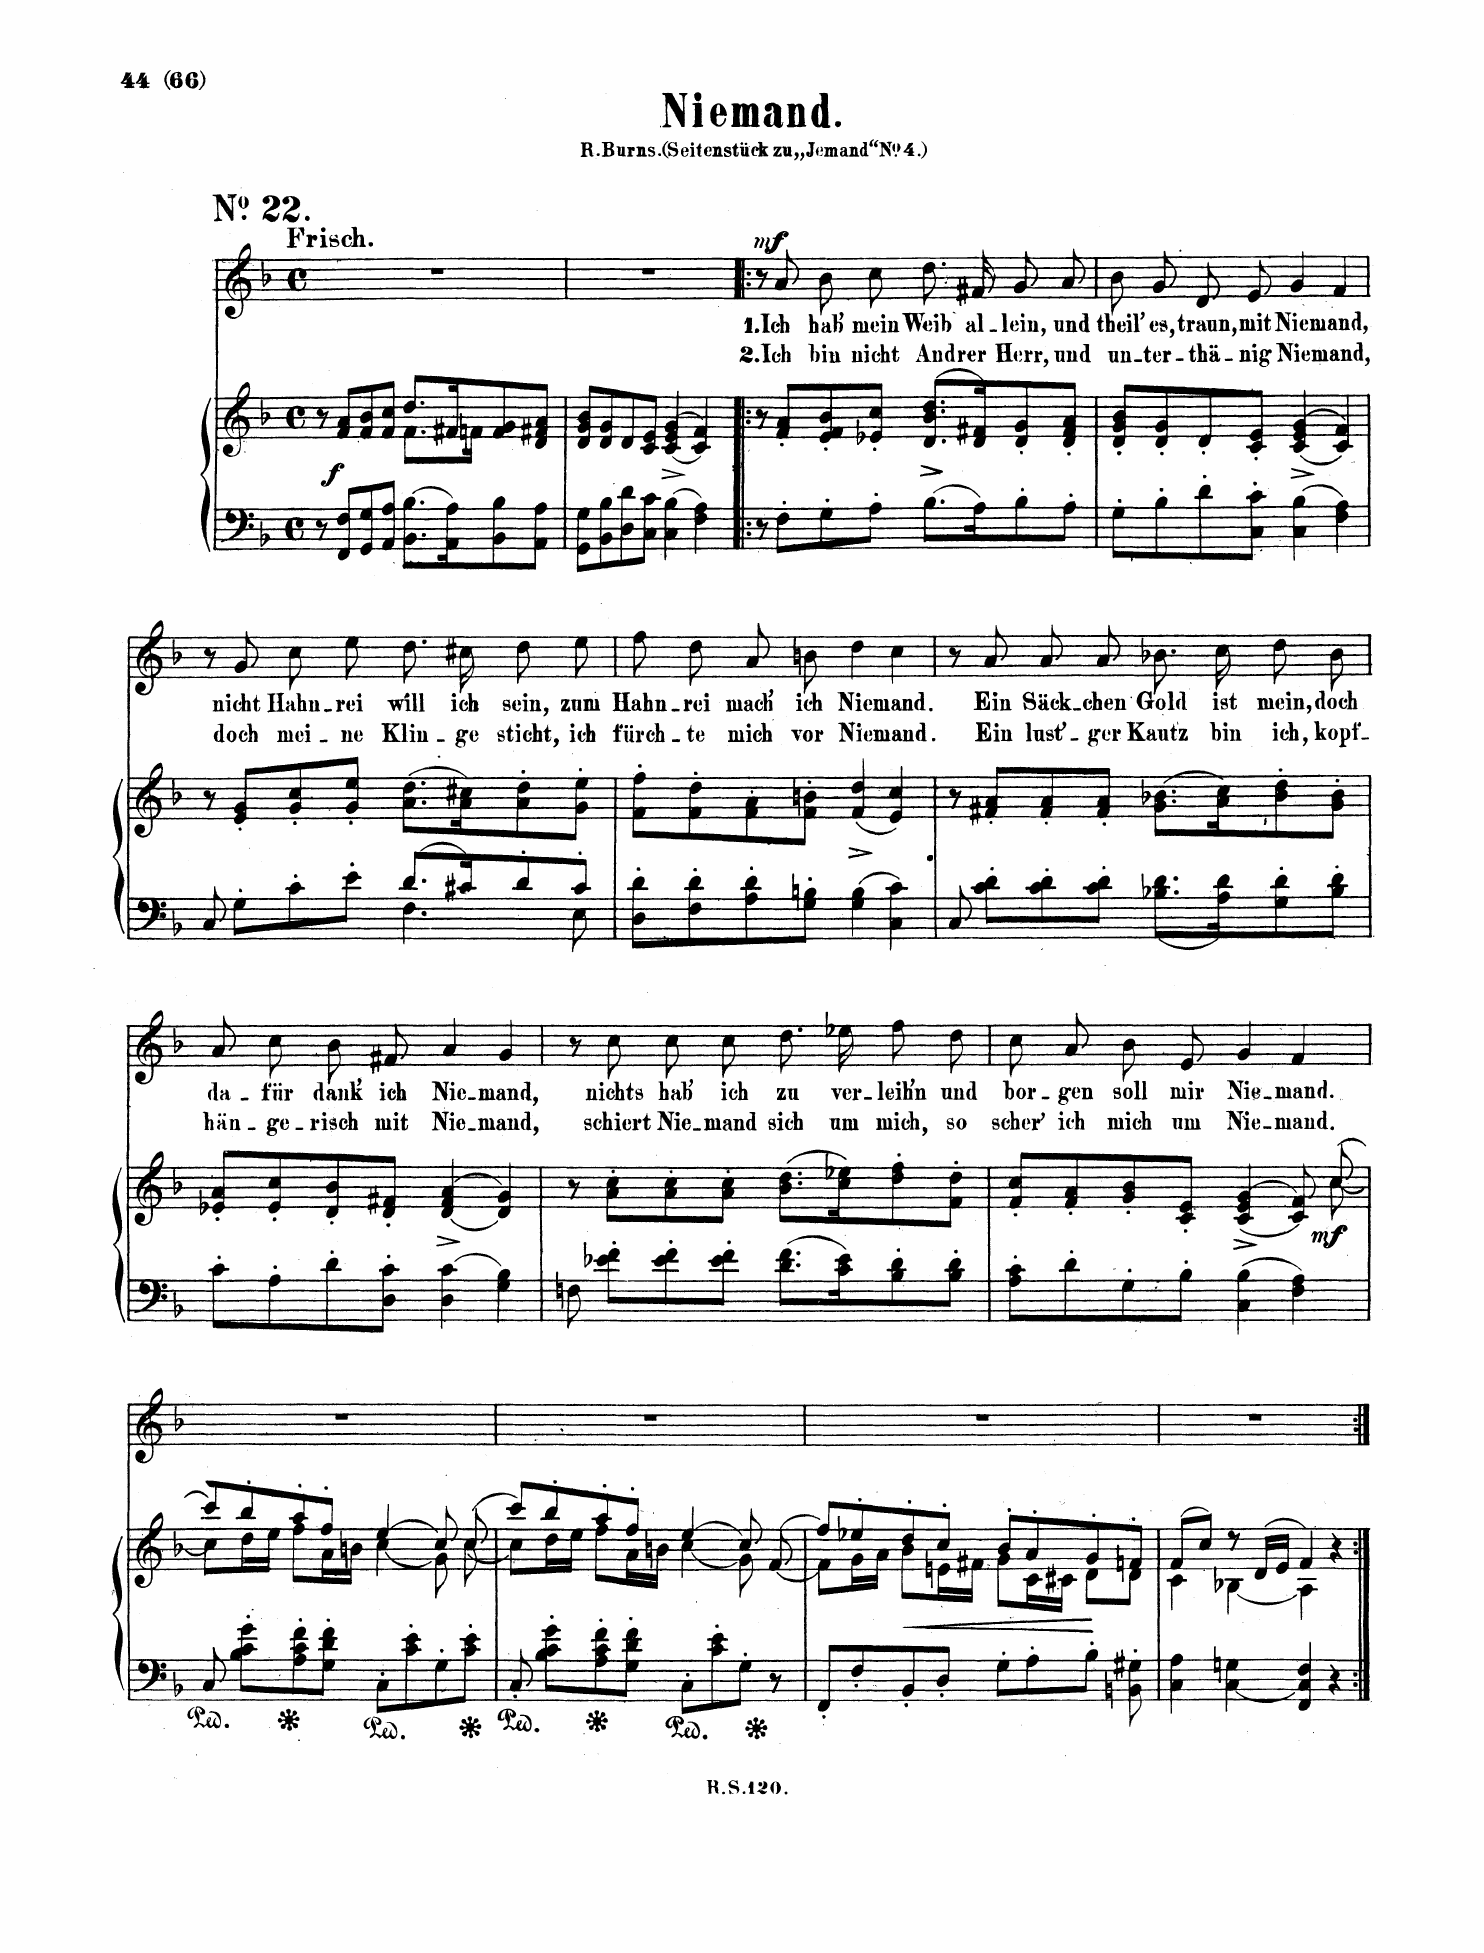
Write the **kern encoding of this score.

**kern	**kern	**dynam	**kern	**text	**text	**dynam
*part2	*part2	*part2	*part1	*part1	*part1	*part1
*staff3	*staff2	*staff2/3	*staff1	*staff1	*staff1	*staff1
*I"Piano	*	*	*I"Voice	*	*	*
*I'Pno	*	*	*	*	*	*
*clefF4	*clefG2	*	*clefG2	*	*	*
*k[b-]	*k[b-]	*	*k[b-]	*	*	*
*M4/4	*M4/4	*	*M4/4	*	*	*
*met(c)	*met(c)	*	*met(c)	*	*	*
=1	=1	=1	=1	=1	=1	=1
*	*^	*	*	*	*	*
!	!	!	!	!LO:TX:a:B:t=Frisch	!	!	!
8r	8r	2ryy	.	1r	.	.	.
!	!	!	!LO:DY:b	!	!	!	!
8FF/ 8F/L	8f/ 8a/L	.	f	.	.	.	.
8GG/ 8G/	8f/ 8b-/	.	.	.	.	.	.
8AA/ 8A/J	8f/ 8cc/J	.	.	.	.	.	.
8.BB-\ 8.B-\L	8.dd/L	8.f\L	.	.	.	.	.
16AA\ 16A\K	16f#X/K	16fn\Jk	.	.	.	.	.
8BB-\ 8B-\	8f/ 8g/	4ryy	.	.	.	.	.
8AA\ 8A\J	8d/ 8f#X/ 8a/J	.	.	.	.	.	.
*	*v	*v	*	*	*	*	*
=2	=2	=2	=2	=2	=2	=2
8GG\ 8G\L	8d/ 8g/ 8b-/L	.	1r	.	.	.
8BB-\ 8B-\	8d/ 8g/	.	.	.	.	.
8D\ 8d\	8d/	.	.	.	.	.
8C\ 8c\J	8c/ 8e/J	.	.	.	.	.
4C\^ 4B-\^	([4c/ 4e/ 4g/	.	.	.	.	.
4F\ 4A\	4c/] 4f/)	.	.	.	.	.
=3!|:	=3!|:	=3!|:	=3!|:	=3!|:	=3!|:	=3!|:
!	!	!	!	!	!	!LO:DY:a
8r	8r	.	8r	.	.	mf
8F'\L	8f/' 8a/'L	.	8a/	1. Ich	2. Ich	.
8G'\	8e/' 8f/' 8b-/'	.	8b-\L	hab’	bin	.
8A'\J	8e-X/' 8cc/'J	.	8cc\J	mein	nicht	.
8.B-^\L	(>8.d/ 8.b-/ 8.dd/L	.	8.dd/L	Weib	And-	.
16A\K	16d/ 16f#X/K)	.	16f#X/Jk	al-	-rer	.
8B-'\	8d/' 8g/'	.	8g/L	-lein,	Herr,	.
8A'\J	8d/' 8f#/' 8a/'J	.	8a/J	und	und	.
=4	=4	=4	=4	=4	=4	=4
8G'\L	8d/' 8g/' 8b-/'L	.	8b-/L	teil’	un-	.
8B-'\	8d/' 8f/'	.	8g/J	es,	-ter-	.
8d'\	8d'/	.	8d/L	traun,	-tä-	.
8C\' 8c\'J	8c/' 8e/'J	.	8e/J	mit	-nig	.
4C\^ 4B-\^	(>[4c/ 4e/ 4g/	.	4g/	Nie-	Nie-	.
4F\ 4A\	4c/] 4f/)	.	4f/	-mand,	-mand,	.
=5	=5	=5	=5	=5	=5	=5
*^	*	*	*	*	*	*
8C/	2ryy	8r	.	8r	.	.	.
8G'\L	.	8e/' 8g/'L	.	8g/	nicht	doch	.
8c'\	.	8g/' 8cc/'	.	8cc\L	Hahn-	mei-	.
8e'\J	.	8g/' 8ee/'J	.	8ee\J	-rei	-ne	.
8.d/L	4.F\	(8.a\ 8.dd\L	.	8.dd\L	will	Klin-	.
16c#X/K	.	16a\ 16cc#X\K)	.	16cc#X\Jk	ich	-ge	.
8d'/	.	8a\' 8dd\'	.	8dd\L	sein,	sticht,	.
8c#'/J	8E\	8g\' 8ee\'J	.	8ee\J	zum	ich	.
*v	*v	*	*	*	*	*	*
=6	=6	=6	=6	=6	=6	=6
8D\' 8d\'L	8f\' 8ff\'L	.	8ff\L	Hahn-	fürch-	.
8F\' 8d\'	8f\' 8dd\'	.	8dd\J	-rei	-te	.
8A\' 8d\'	8f\' 8a\'	.	8a/L	mach’	mich	.
8G\' 8Bn\'J	8f\' 8bn\'J	.	8bn/J	ich	vor	.
4G\^ 4B\^	(4f/ 4dd/	.	4dd\	Nie-	Nie-	.
4C\ 4c\	4e/ 4cc/)	.	4cc\	-mand.	-mand.	.
=7	=7	=7	=7	=7	=7	=7
8C'/	8r	.	8r	.	.	.
8c\' 8d\'L	8f#X/' 8a/'L	.	8a/	Ein	Ein	.
8c\' 8d\'	8f#/' 8a/'	.	8a/L	Säck-	lust’-	.
8c\' 8d\'J	8f#/' 8a/'J	.	8a/J	-chen	-ger	.
8.B-X\ 8.d\L	(>8.g\ 8.b-X\L	.	8.b-X\L	Gold	Kautz	.
16A\ 16d\K	16a\ 16cc\K)	.	16cc\Jk	ist	bin	.
8G\' 8d\'	8b-\' 8dd\'	.	8dd\L	mein,	ich,	.
8B-\' 8d\'J	8g\' 8b-\'J	.	8b-\J	doch	kopf-	.
=8	=8	=8	=8	=8	=8	=8
8c'\L	8e-X/' 8a/'L	.	8a\L	da-	-hän-	.
8A'\	8e-/' 8cc/'	.	8cc\J	-für	-ge-	.
8d'\	8d/' 8b-/'	.	8b-/L	dank’	-risch	.
8D\' 8c\'J	8d/' 8f#X/'J	.	8f#X/J	ich	mit	.
4D\^ 4c\^	(>[4d/ 4f#/ 4a/	.	4a/	Nie-	Nie-	.
4G\ 4B-\	4d/] 4g/)	.	4g/	-mand,	-mand,	.
=9	=9	=9	=9	=9	=9	=9
8Fn'\	8r	.	8r	.	.	.
8e-X\' 8f\'L	8a\' 8cc\'L	.	8cc\	nichts	schiert	.
8e-\' 8f\'	8a\' 8cc\'	.	8cc\L	hab’	Nie-	.
8e-\' 8f\'J	8a\' 8cc\'J	.	8cc\J	ich	-mand	.
8.d\ 8.f\L	(>8.b-\ 8.dd\L	.	8.dd\L	su	sich	.
16c\ 16e-\K	16cc\ 16ee-X\K)	.	16ee-X\Jk	ver-	um	.
8B-\' 8d\'	8dd\' 8ff\'	.	8ff\L	-leih’n	mich,	.
8B-\' 8d\'J	8f\' 8dd\'J	.	8dd\J	und	so	.
=10	=10	=10	=10	=10	=10	=10
*	*^	*	*	*	*	*
8A\' 8c\'L	8f/' 8cc/'L	2..ryy	.	8cc\L	bor-	scher’	.
8d'\	8f/' 8a/'	.	.	8a\J	-gen	ich	.
8G'\	8g/' 8b-/'	.	.	8b-/L	soll	mich	.
8B-'\J	8c/' 8e/'J	.	.	8e/J	mir	um	.
4C\^ 4B-\^	([4c/ 4e/ 4g/	.	.	4g/	Nie-	Nie-	.
4F\ 4A\	8c/] 8f/)	.	.	4f/	-mand.	-mand.	.
!	!	!	!LO:DY:b	!	!	!	!
.	(8cc/	(8cc\	mf	.	.	.	.
=11	=11	=11	=11	=11	=11	=11	=11
8C'/	8ccc/L)	8cc\L)	.	1r	.	.	.
8B-\' 8c\' 8g\'L	8bb-'/	16dd\L	.	.	.	.	.
.	.	16ee\JJ	.	.	.	.	.
8A\' 8c\' 8f\'	8aa'/	8ff\L	.	.	.	.	.
8G\' 8d\' 8f\'J	8ff'/J	16a\L	.	.	.	.	.
.	.	16bn\JJ	.	.	.	.	.
8C'\L	(4ee/	(4cc\	.	.	.	.	.
8c\' 8e\'	.	.	.	.	.	.	.
8G'\	8cc/)	8g\)	.	.	.	.	.
8c\' 8e\'J	(8cc/	(8cc\	.	.	.	.	.
=12	=12	=12	=12	=12	=12	=12	=12
8C'/	8ccc/L)	8cc\L)	.	1r	.	.	.
8B-\' 8c\' 8g\'L	8bb-'/	16dd\L	.	.	.	.	.
.	.	16ee\JJ	.	.	.	.	.
8A\' 8c\' 8f\'	8aa'/	8ff\L	.	.	.	.	.
8G\' 8d\' 8f\'J	8ff'/J	16a\L	.	.	.	.	.
.	.	16bn\JJ	.	.	.	.	.
8C'\L	(4ee/	(4cc\	.	.	.	.	.
8c\' 8e\'	.	.	.	.	.	.	.
8G'\J	8cc/)	8g\)	.	.	.	.	.
8r	(>[<8f/	8ryy	.	.	.	.	.
=13	=13	=13	=13	=13	=13	=13	=13
8FF'/L	8ff/L)	8f\L]	.	1r	.	.	.
8F'/	8ee-X'/	16g\L	.	.	.	.	.
.	.	16a\JJ	.	.	.	.	.
8BB-'/	8dd'/	8b-\L	.	.	.	.	.
8D'/J	8cc'/J	16en\L	.	.	.	.	.
.	.	16f#X\JJ	.	.	.	.	.
8G'\L	8b-'/L	8g\L	.	.	.	.	.
8A'\	8a'/	16c\L	.	.	.	.	.
.	.	16c#X\JJ	.	.	.	.	.
8B-'\J	8g'/	8d\L	.	.	.	.	.
8BBn\' 8G#X\'	8fn'/J	8d\J	.	.	.	.	.
=14	=14	=14	=14	=14	=14	=14	=14
4C\ 4A\	(8f/L	4c\	.	1r	.	.	.
.	8cc/J)	.	.	.	.	.	.
[4C\ 4Gn\	8r	(4B-X\	.	.	.	.	.
.	(16d/LL	.	.	.	.	.	.
.	16e/JJ	.	.	.	.	.	.
4FF/ 4C/] 4F/	4f/)	4A\)	.	.	.	.	.
4r	4r	4ryy	.	.	.	.	.
*	*v	*v	*	*	*	*	*
=:|!	=:|!	=:|!	=:|!	=:|!	=:|!	=:|!
*-	*-	*-	*-	*-	*-	*-
